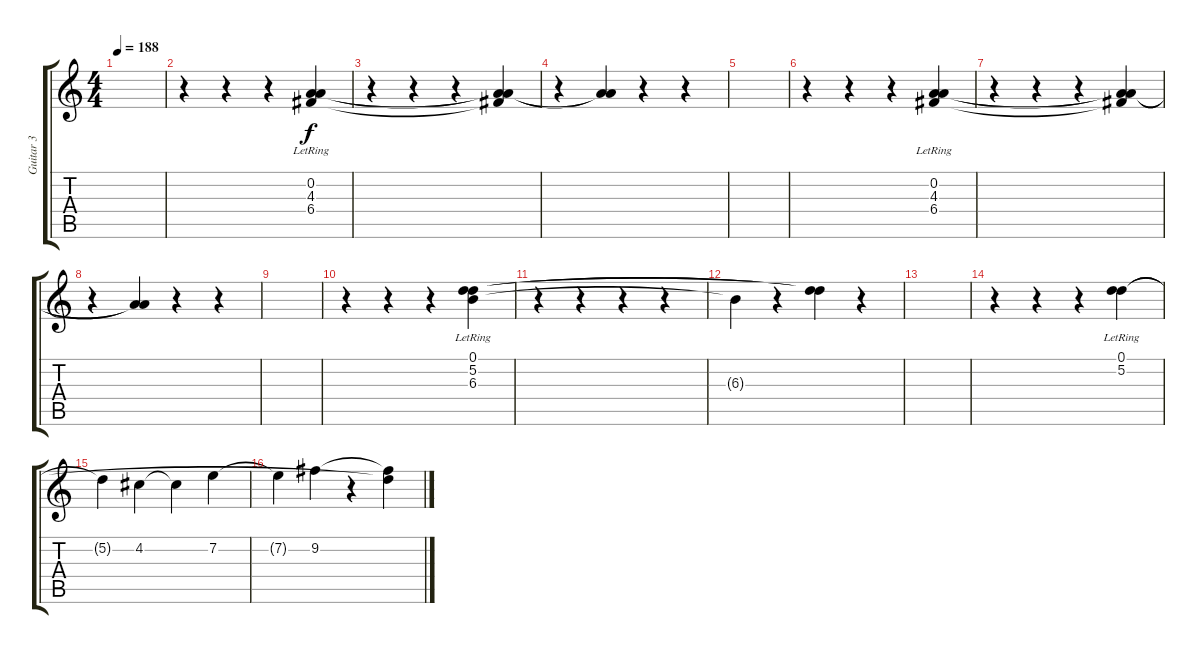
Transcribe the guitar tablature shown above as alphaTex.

\track ("Guitar 3" "Guitar 3") {instrument overdrivenguitar}
\staff {score tabs}
\tuning (D4 A3 F3 C3 G2 D2) {hide}
\ts (4 4)
\tempo 188
\clef g2
\ks c
|
r.4 r.4 r.4 (0.2 4.3{lr} 6.4).4 |
r.4 r.4 r.4 (0.2{t} 4.3{t} 6.4{t}).4 |
r.4 (0.2{t} 4.3{t}).4 r.4 r.4 |
|
r.4 r.4 r.4 (0.2 4.3{lr} 6.4).4 |
r.4 r.4 r.4 (0.2{t} 4.3{t} 6.4{t}).4 |
r.4 (0.2{t} 4.3{t}).4 r.4 r.4 |
|
r.4 r.4 r.4 (0.1 5.2{lr} 6.3).4 |
r.4 r.4 r.4 r.4 |
6.3{t}.4 r.4 (0.1{t} 5.2{t}).4 r.4 |
|
r.4 r.4 r.4 (0.1{lr} 5.2{lr}).4 |
5.2{t}.4 4.2.4 4.2{t}.4 7.2.4 |
7.2{t}.4 9.2.4 r.4 (0.1{t} 9.2{t}).4
